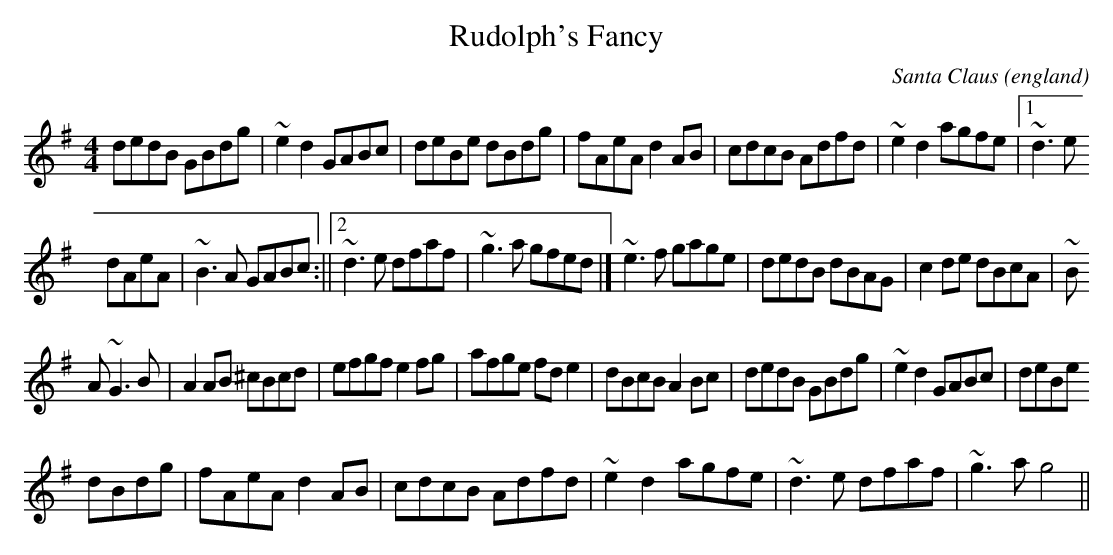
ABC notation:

X:1
T:Rudolph's Fancy
O:england
M:4/4
L:1/8
C:Santa Claus
K:G
dedB GBdg|~e2d2 GABc|deBe dBdg|fAeA d2AB|cdcB Adfd|~e2d2 agfe|1 ~d3e
dAeA|~B3A GABc:||2 ~d3e dfaf|~g3a gfed|]~e3f gage|dedB dBAG|c2de dBcA|~B
3A
~G3B|A2AB ^cBcd|efgf e2fg|afge fde2|dBcB A2Bc|dedB GBdg|~e2d2  GABc|deBe
dBdg|fAeA d2AB|cdcB Adfd|~e2d2 agfe|~d3e dfaf|~g3a g4||
